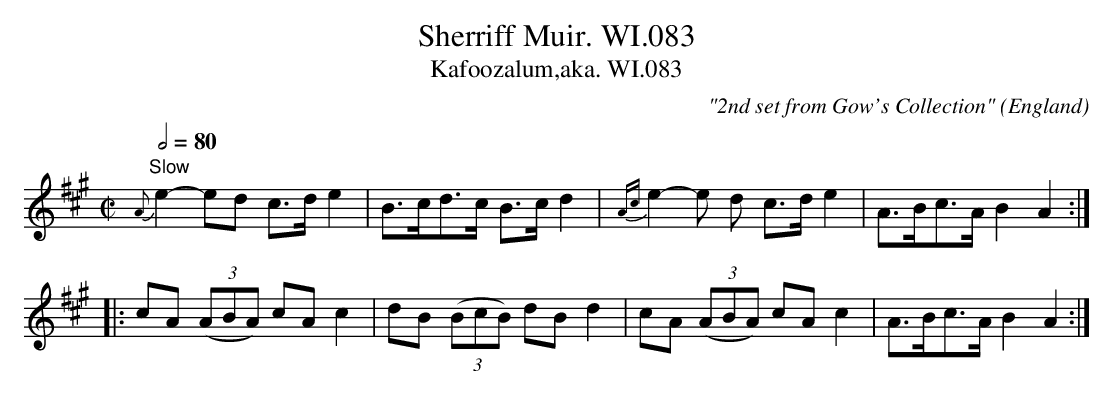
X:1
T:Sherriff Muir. WI.083
T:Kafoozalum,aka. WI.083
C:"2nd set from Gow's Collection"
L:1/8
M:C|
O:England
Q:1/2=80
K:A
"Slow"{A}e2-ed c>de2|B>cd>c B>cd2|{Ac}e2-e d c>de2|\
A>Bc>A B2A2:|!
|:cA ((3ABA) cAc2|dB ((3BcB) dBd2|cA ((3ABA) cAc2|\
A>Bc>A B2A2:|
